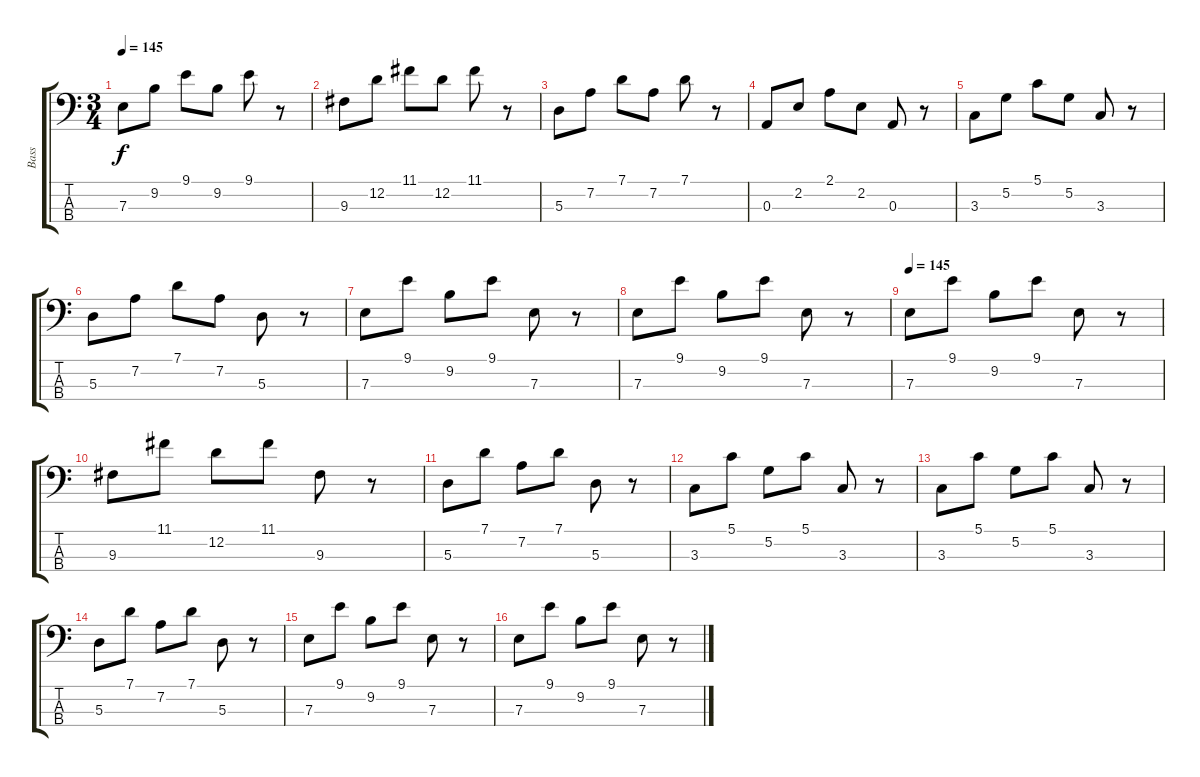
\track ("Bass" "Bass") {instrument electricbassfinger}
\staff {score tabs}
\tuning (G2 D2 A1 E1) {hide}
\ts (3 4)
\tempo 145
\clef f4
\ks c
7.3.8{dy f} 9.2.8 9.1.8 9.2.8 9.1.8 r.8 |
9.3.8 12.2.8 11.1.8 12.2.8 11.1.8 r.8 |
5.3.8 7.2.8 7.1.8 7.2.8 7.1.8 r.8 |
0.3.8 2.2.8 2.1.8 2.2.8 0.3.8 r.8 |
3.3.8 5.2.8 5.1.8 5.2.8 3.3.8 r.8 |
5.3.8 7.2.8 7.1.8 7.2.8 5.3.8 r.8 |
7.3.8 9.1.8 9.2.8 9.1.8 7.3.8 r.8 |
7.3.8 9.1.8 9.2.8 9.1.8 7.3.8 r.8 |
\tempo 145
7.3.8 9.1.8 9.2.8 9.1.8 7.3.8 r.8 |
9.3.8 11.1.8 12.2.8 11.1.8 9.3.8 r.8 |
5.3.8 7.1.8 7.2.8 7.1.8 5.3.8 r.8 |
3.3.8 5.1.8 5.2.8 5.1.8 3.3.8 r.8 |
3.3.8 5.1.8 5.2.8 5.1.8 3.3.8 r.8 |
5.3.8 7.1.8 7.2.8 7.1.8 5.3.8 r.8 |
7.3.8 9.1.8 9.2.8 9.1.8 7.3.8 r.8 |
7.3.8 9.1.8 9.2.8 9.1.8 7.3.8 r.8
